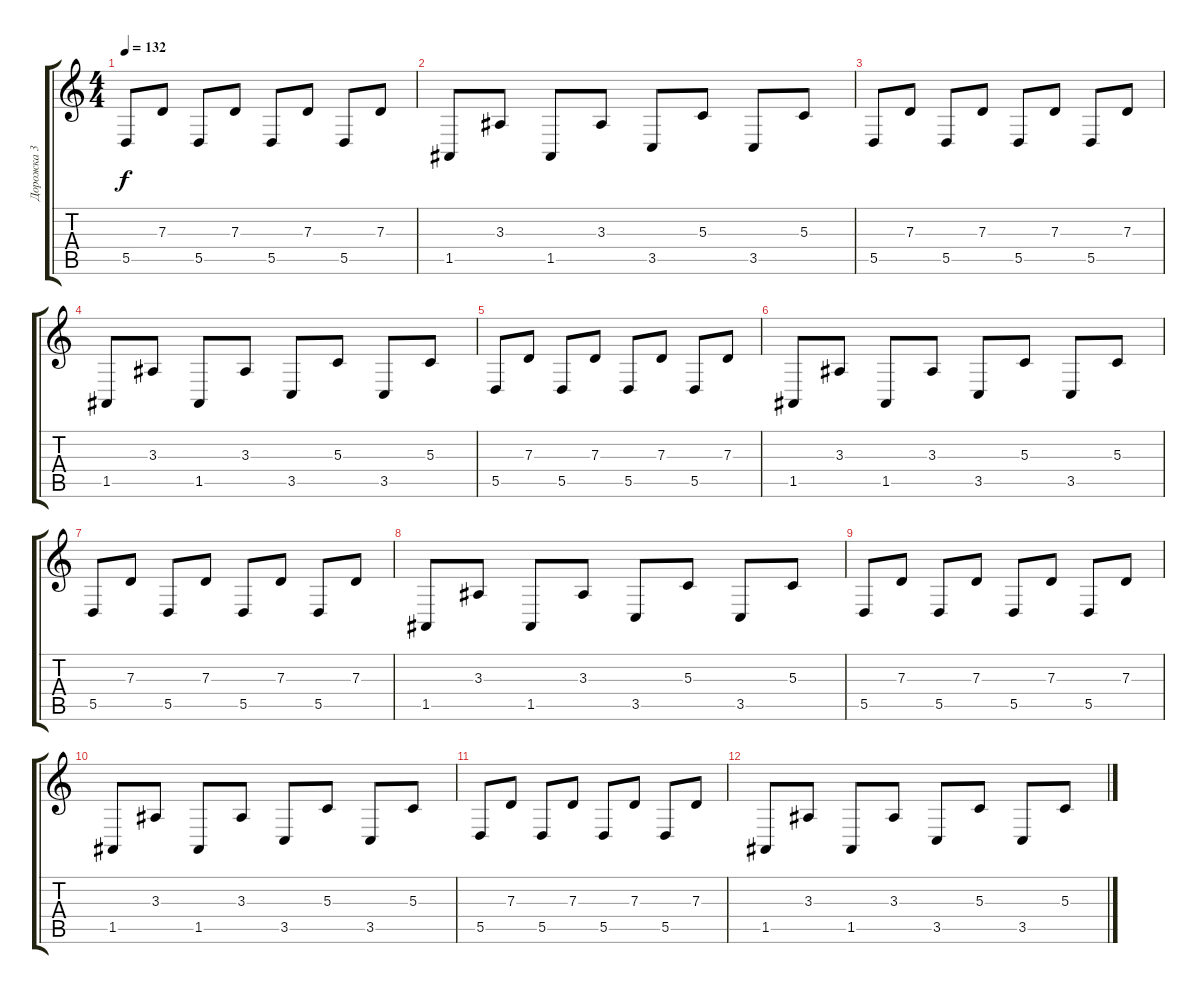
\track ("Дорожка 3" "Дорожка 3") {instrument lead2sawtooth}
\staff {score tabs}
\tuning (E4 B3 G3 D3 A2 E2) {hide}
\ts (4 4)
\tempo 132
\clef g2
\ks c
5.5.8{dy f} 7.3.8 5.5.8 7.3.8 5.5.8 7.3.8 5.5.8 7.3.8 |
1.5.8 3.3.8 1.5.8 3.3.8 3.5.8 5.3.8 3.5.8 5.3.8 |
5.5.8 7.3.8 5.5.8 7.3.8 5.5.8 7.3.8 5.5.8 7.3.8 |
1.5.8 3.3.8 1.5.8 3.3.8 3.5.8 5.3.8 3.5.8 5.3.8 |
5.5.8 7.3.8 5.5.8 7.3.8 5.5.8 7.3.8 5.5.8 7.3.8 |
1.5.8 3.3.8 1.5.8 3.3.8 3.5.8 5.3.8 3.5.8 5.3.8 |
5.5.8 7.3.8 5.5.8 7.3.8 5.5.8 7.3.8 5.5.8 7.3.8 |
1.5.8 3.3.8 1.5.8 3.3.8 3.5.8 5.3.8 3.5.8 5.3.8 |
5.5.8 7.3.8 5.5.8 7.3.8 5.5.8 7.3.8 5.5.8 7.3.8 |
1.5.8 3.3.8 1.5.8 3.3.8 3.5.8 5.3.8 3.5.8 5.3.8 |
5.5.8 7.3.8 5.5.8 7.3.8 5.5.8 7.3.8 5.5.8 7.3.8 |
1.5.8 3.3.8 1.5.8 3.3.8 3.5.8 5.3.8 3.5.8 5.3.8
